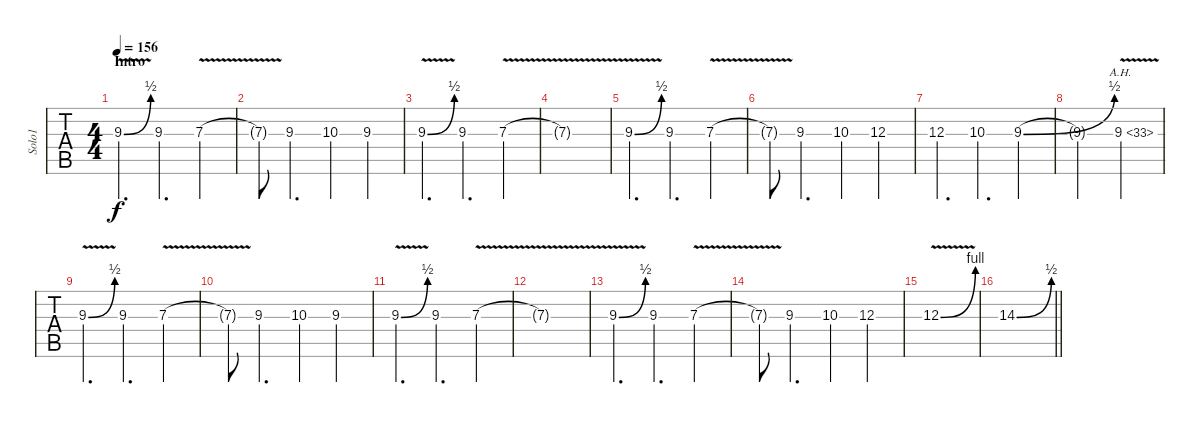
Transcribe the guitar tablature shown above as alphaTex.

\track ("Solo1" "Solo1") {instrument distortionguitar}
\staff {tabs}
\tuning (Eb4 Bb3 Gb3 Db3 Ab2 Db2) {hide}
\ts (4 4)
\section ("" "Intro")
\tempo 156
\clef g2
\ks c
9.3{be (bend 0 0 60 2) v}.4{d dy f instrument distortionguitar} 9.3.4{d} 7.3{v}.4 |
7.3{v t}.8 9.3.4{d} 10.3.4 9.3.4 |
9.3{be (bend 0 0 60 2) v}.4{d} 9.3.4{d} 7.3{v}.4 |
7.3{v t}.1 |
9.3{be (bend 0 0 60 2) v}.4{d} 9.3.4{d} 7.3{v}.4 |
7.3{v t}.8 9.3.4{d} 10.3.4 12.3.4 |
12.3.4{d} 10.3.4{d} 9.3{be (bend 0 0 60 2)}.4 |
9.3{t}.2 9.3{ah 24 v}.2 |
9.3{be (bend 0 0 60 2) v}.4{d} 9.3.4{d} 7.3{v}.4 |
7.3{v t}.8 9.3.4{d} 10.3.4 9.3.4 |
9.3{be (bend 0 0 60 2) v}.4{d} 9.3.4{d} 7.3{v}.4 |
7.3{v t}.1 |
9.3{be (bend 0 0 60 2) v}.4{d} 9.3.4{d} 7.3{v}.4 |
7.3{t}.8 9.3.4{d} 10.3.4 12.3.4 |
12.3{be (bend 0 0 60 4) v}.1 |
\barLineRight lightlight
14.3{be (bend 0 0 60 2)}.1
